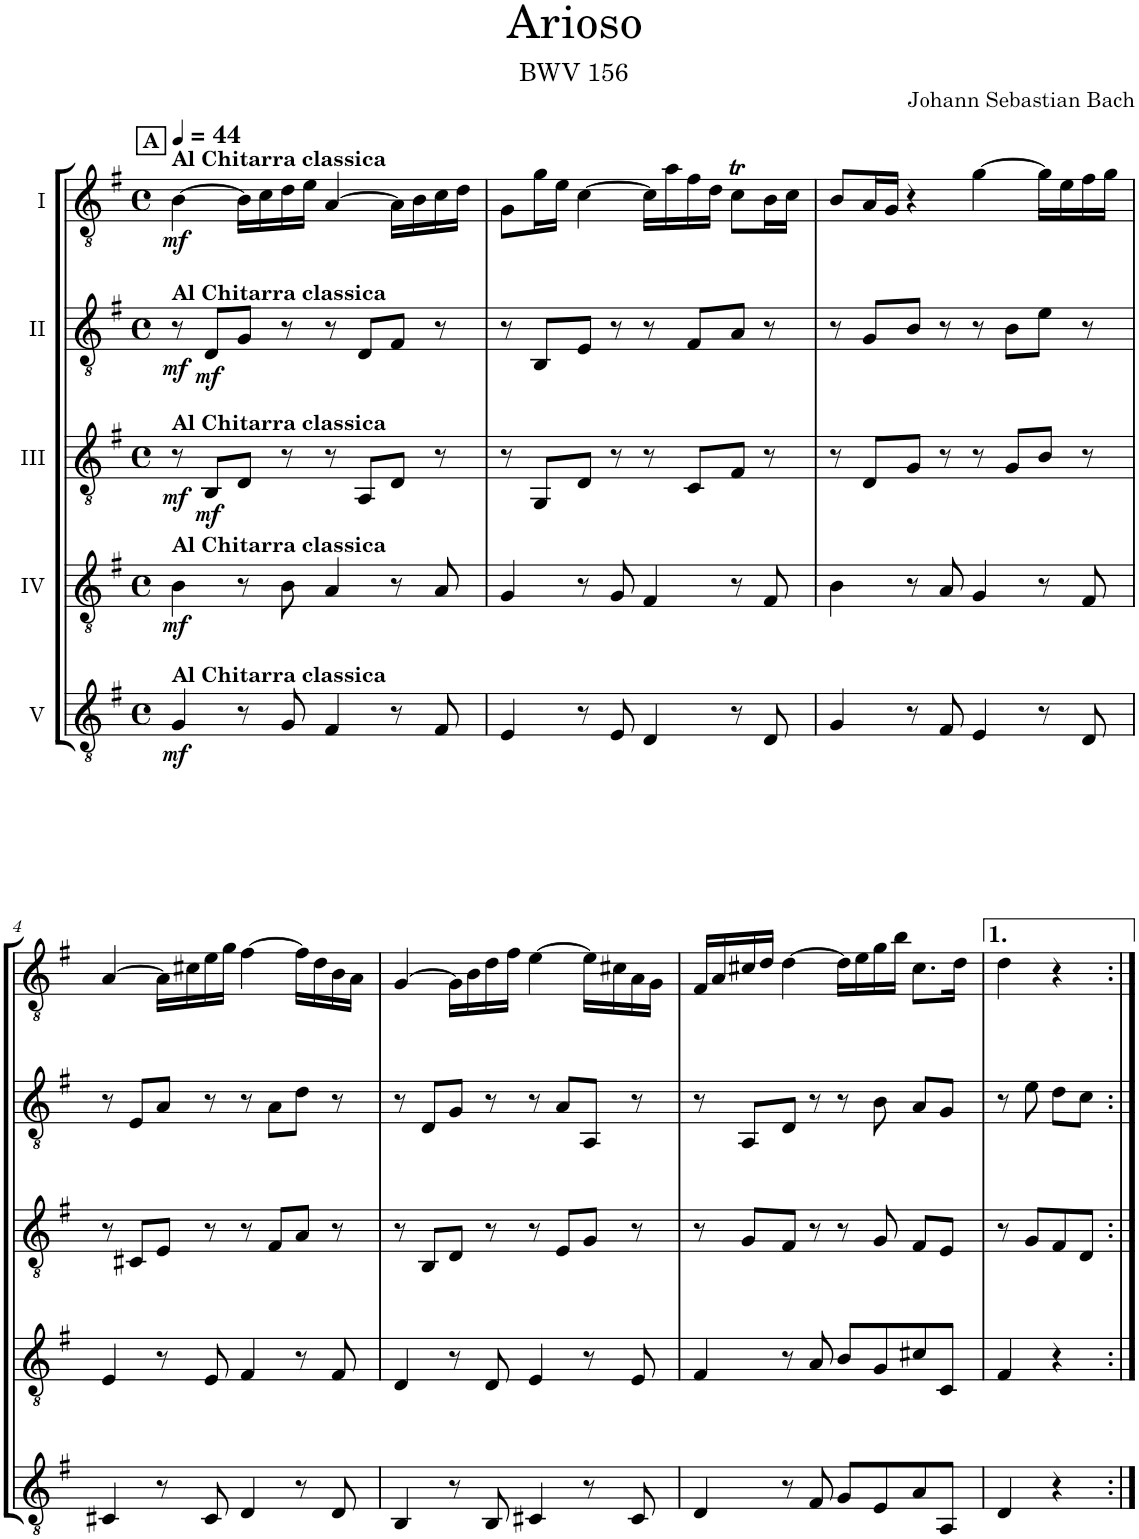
**kern	**dynam	**kern	**dynam	**kern	**dynam	**kern	**dynam	**kern	**dynam
*part5	*part5	*part4	*part4	*part3	*part3	*part2	*part2	*part1	*part1
*staff5	*staff5	*staff4	*staff4	*staff3	*staff3	*staff2	*staff2	*staff1	*staff1
*I"V	*	*I"Vlc	*	*I"Vla	*	*I"Vln II	*	*I"Vln I	*
*	*	*I'Vc	*	*I'Vla	*	*I'Vln	*	*I'Vln	*
*clefGv2	*	*clefGv2	*	*clefGv2	*	*clefGv2	*	*clefGv2	*
*k[f#]	*	*k[f#]	*	*k[f#]	*	*k[f#]	*	*k[f#]	*
*M4/4	*	*M4/4	*	*M4/4	*	*M4/4	*	*M4/4	*
*met(c)	*	*met(c)	*	*met(c)	*	*met(c)	*	*met(c)	*
*MM44	*	*MM44	*	*MM44	*	*MM44	*	*MM44	*
!!LO:REH:place=s1:a:B:cj:t=A
=1	=1	=1	=1	=1	=1	=1	=1	=1	=1
!	!	!	!	!	!	!	!	!LO:TX:a:B:t=Al Chitarra classica	!
!	!	!	!	!	!	!LO:TX:a:B:t=Al Chitarra classica	!	!	!
!	!	!	!	!LO:TX:a:B:t=Al Chitarra classica	!	!	!	!	!
!	!	!LO:TX:a:B:t=Al Chitarra classica	!	!	!	!	!	!	!
!LO:TX:a:B:t=Al Chitarra classica	!	!	!	!	!	!	!	!	!
!	!LO:DY:b	!	!LO:DY:b	!	!LO:DY:b	!	!LO:DY:b	!	!LO:DY:b
4G/	mf	4B\	mf	8r	mf	8r	mf	[4B\	mf
!	!	!	!	!	!LO:DY:b	!	!LO:DY:b	!	!
.	.	.	.	8BB/L	mf	8D/L	mf	.	.
8r	.	8r	.	8D/J	.	8G/J	.	16B\LL]	.
.	.	.	.	.	.	.	.	16c\	.
8G/	.	8B\	.	8r	.	8r	.	16d\	.
.	.	.	.	.	.	.	.	16e\JJ	.
4F#/	.	4A/	.	8r	.	8r	.	[4A/	.
.	.	.	.	8AA/L	.	8D/L	.	.	.
8r	.	8r	.	8D/J	.	8F#/J	.	16A\LL]	.
.	.	.	.	.	.	.	.	16B\	.
8F#/	.	8A/	.	8r	.	8r	.	16c\	.
.	.	.	.	.	.	.	.	16d\JJ	.
=2	=2	=2	=2	=2	=2	=2	=2	=2	=2
4E/	.	4G/	.	8r	.	8r	.	8G\L	.
.	.	.	.	8GG/L	.	8BB/L	.	16g\L	.
.	.	.	.	.	.	.	.	16e\JJ	.
8r	.	8r	.	8D/J	.	8E/J	.	[4c\	.
8E/	.	8G/	.	8r	.	8r	.	.	.
4D/	.	4F#/	.	8r	.	8r	.	16c\LL]	.
.	.	.	.	.	.	.	.	16a\	.
.	.	.	.	8C/L	.	8F#/L	.	16f#\	.
.	.	.	.	.	.	.	.	16d\JJ	.
8r	.	8r	.	8F#/J	.	8A/J	.	8cT\L	.
8D/	.	8F#/	.	8r	.	8r	.	16B\L	.
.	.	.	.	.	.	.	.	16c\JJ	.
=3	=3	=3	=3	=3	=3	=3	=3	=3	=3
4G/	.	4B\	.	8r	.	8r	.	8B/L	.
.	.	.	.	8D/L	.	8G/L	.	16A/L	.
.	.	.	.	.	.	.	.	16G/JJ	.
8r	.	8r	.	8G/J	.	8B/J	.	4r	.
8F#/	.	8A/	.	8r	.	8r	.	.	.
4E/	.	4G/	.	8r	.	8r	.	[4g\	.
.	.	.	.	8G/L	.	8B\L	.	.	.
8r	.	8r	.	8B/J	.	8e\J	.	16g\LL]	.
.	.	.	.	.	.	.	.	16e\	.
8D/	.	8F#/	.	8r	.	8r	.	16f#\	.
.	.	.	.	.	.	.	.	16g\JJ	.
!!LO:LB:g=z
=4	=4	=4	=4	=4	=4	=4	=4	=4	=4
4C#X/	.	4E/	.	8r	.	8r	.	[4A/	.
.	.	.	.	8C#X/L	.	8E/L	.	.	.
8r	.	8r	.	8E/J	.	8A/J	.	16A\LL]	.
.	.	.	.	.	.	.	.	16c#X\	.
8C#/	.	8E/	.	8r	.	8r	.	16e\	.
.	.	.	.	.	.	.	.	16g\JJ	.
4D/	.	4F#/	.	8r	.	8r	.	[4f#\	.
.	.	.	.	8F#/L	.	8A\L	.	.	.
8r	.	8r	.	8A/J	.	8d\J	.	16f#\LL]	.
.	.	.	.	.	.	.	.	16d\	.
8D/	.	8F#/	.	8r	.	8r	.	16B\	.
.	.	.	.	.	.	.	.	16A\JJ	.
=5	=5	=5	=5	=5	=5	=5	=5	=5	=5
4BB/	.	4D/	.	8r	.	8r	.	[4G/	.
.	.	.	.	8BB/L	.	8D/L	.	.	.
8r	.	8r	.	8D/J	.	8G/J	.	16G\LL]	.
.	.	.	.	.	.	.	.	16B\	.
8BB/	.	8D/	.	8r	.	8r	.	16d\	.
.	.	.	.	.	.	.	.	16f#\JJ	.
4C#X/	.	4E/	.	8r	.	8r	.	[4e\	.
.	.	.	.	8E/L	.	8A/L	.	.	.
8r	.	8r	.	8G/J	.	8AA/J	.	16e\LL]	.
.	.	.	.	.	.	.	.	16c#X\	.
8C#/	.	8E/	.	8r	.	8r	.	16A\	.
.	.	.	.	.	.	.	.	16G\JJ	.
=6	=6	=6	=6	=6	=6	=6	=6	=6	=6
4D/	.	4F#/	.	8r	.	8r	.	16F#/LL	.
.	.	.	.	.	.	.	.	16A/	.
.	.	.	.	8G/L	.	8AA/L	.	16c#X/	.
.	.	.	.	.	.	.	.	16d/JJ	.
8r	.	8r	.	8F#/J	.	8D/J	.	[4d\	.
8F#/	.	8A/	.	8r	.	8r	.	.	.
8G/L	.	8B/L	.	8r	.	8r	.	16d\LL]	.
.	.	.	.	.	.	.	.	16e\	.
8E/	.	8G/	.	8G/	.	8B\	.	16g\	.
.	.	.	.	.	.	.	.	16b\JJ	.
8A/	.	8c#X/	.	8F#/L	.	8A/L	.	8.c#\L	.
8AA/J	.	8C/J	.	8E/J	.	8G/J	.	.	.
.	.	.	.	.	.	.	.	16d\Jk	.
=7	=7	=7	=7	=7	=7	=7	=7	=7	=7
4D/	.	4F#/	.	8r	.	8r	.	4d\	.
.	.	.	.	8G/L	.	8e\	.	.	.
4r	.	4r	.	8F#/	.	8d\L	.	4r	.
.	.	.	.	8D/J	.	8c\J	.	.	.
=:|!	=:|!	=:|!	=:|!	=:|!	=:|!	=:|!	=:|!	=:|!	=:|!
*-	*-	*-	*-	*-	*-	*-	*-	*-	*-
